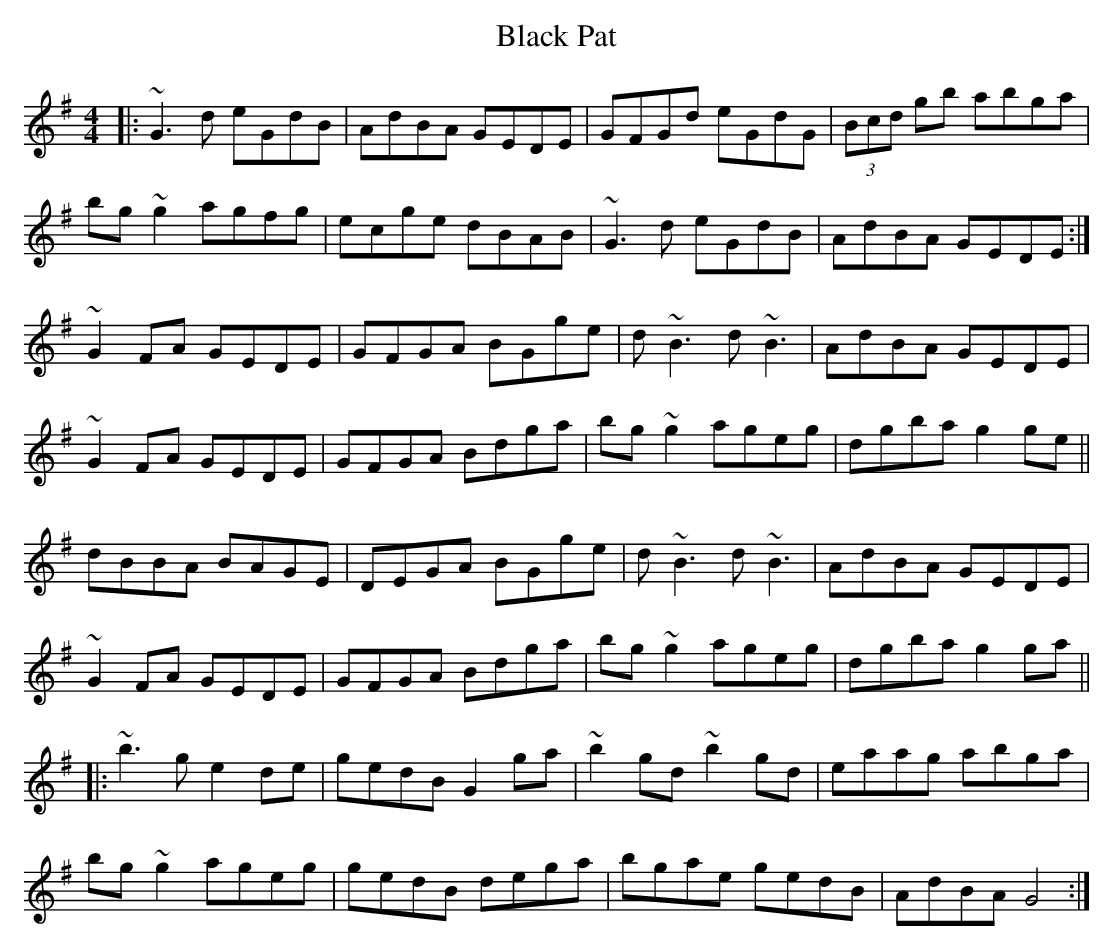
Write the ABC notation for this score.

X:1
T: Black Pat
M: 4/4
L: 1/8
K: Gmaj
|:~G3d eGdB|AdBA GEDE|GFGd eGdG|(3Bcd gb abga|
bg~g2 agfg|ecge dBAB|~G3d eGdB|AdBA GEDE:|
~G2FA GEDE|GFGA BGge|d ~B3 d ~B3|AdBA GEDE|
~G2FA GEDE|GFGA Bdga|bg~g2 ageg|dgba g2ge||
dBBA BAGE|DEGA BGge|d ~B3 d ~B3|AdBA GEDE|
~G2FA GEDE|GFGA Bdga|bg~g2 ageg|dgba g2ga||
|:~b3g e2de|gedB G2ga|~b2gd ~b2gd|eaag abga|
bg~g2 ageg|gedB dega|bgae gedB|AdBA G4:|
